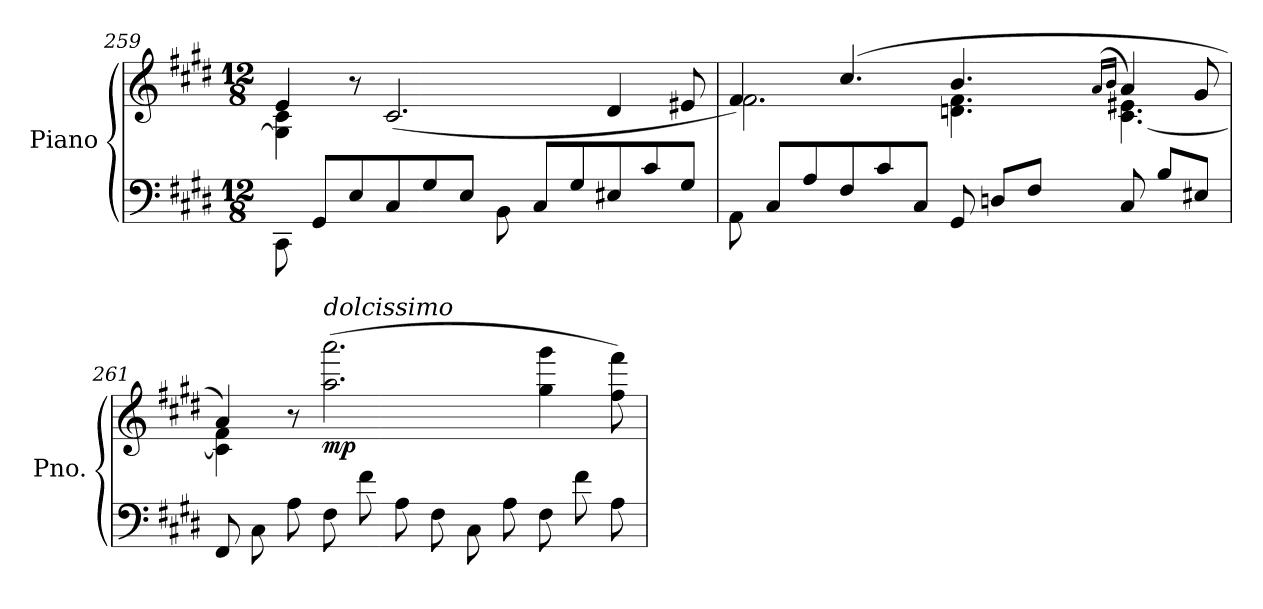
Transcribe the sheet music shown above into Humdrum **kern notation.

**kern	**kern	**dynam
*part1	*part1	*part1
*staff2	*staff1	*staff1/2
*I"Piano	*	*
*I'Pno.	*	*
*clefF4	*clefG2	*
*k[f#c#g#d#]	*k[f#c#g#d#]	*
*M12/8	*M12/8	*
=259	=259	=259
*	*^	*
8CC#\	4e/	4G#\] 4c#\	.
8GG#/L	.	.	.
8E/	8r	8ryy	.
8C#/	(2.c#/	4.ryy	.
8G#/	.	.	.
8E/J	.	.	.
8BB\	.	2.ryy	.
8C#/L	.	.	.
8G#/	.	.	.
8E#X/	4d#/	.	.
8c#/	.	.	.
8G#/J	8e#X/	.	.
=260	=260	=260	=260
*	*	*^	*
8AA\	4.f#/)	2.f#\	2.ryy	.
8C#/L	.	.	.	.
8A/	.	.	.	.
8F#/	(4.cc#/	.	.	.
8c#/	.	.	.	.
8C#/J	.	.	.	.
8GG#/	4.b/	4.dn\ 4.f#\	[4b!yy	.
8Dn/L	.	.	.	.
8F#/J	.	.	16b!LLyy]	.
*	*MM90	*	*	*
.	.	.	32a!Lyy	.
.	.	.	32b!JJJyy	.
*	*MM114	*	*	*
.	(>16qa/LL	.	.	.
.	16qb/JJ	.	.	.
8C#/	4a/)	[4.c#\ 4.e#X\	4a!yy	.
8B/L	.	.	.	.
8E#X/J	8g#/	.	8ryy	.
*	*	*v	*v	*
!!LO:PB:g=z
=261	=261	=261	=261
8FF#/	4a/)	4c#\] 4f#\	.
8C#\L	.	.	.
8A\	8r	8ryy	.
!	!LO:TX:a:i:t=dolcissimo	!	!
!	!	!	!LO:DY:b
8F#\	(>2.aa\ 2.aaa\	2.ryy	mp
8f#\	.	.	.
8A\	.	.	.
8F#\	.	.	.
8C#\	.	.	.
8A\	.	.	.
8F#\	4gg#\ 4ggg#\	4.ryy	.
8f#\	.	.	.
8A\	8ff#\ 8fff#\)	.	.
*	*v	*v	*
=	=	=
*-	*-	*-
